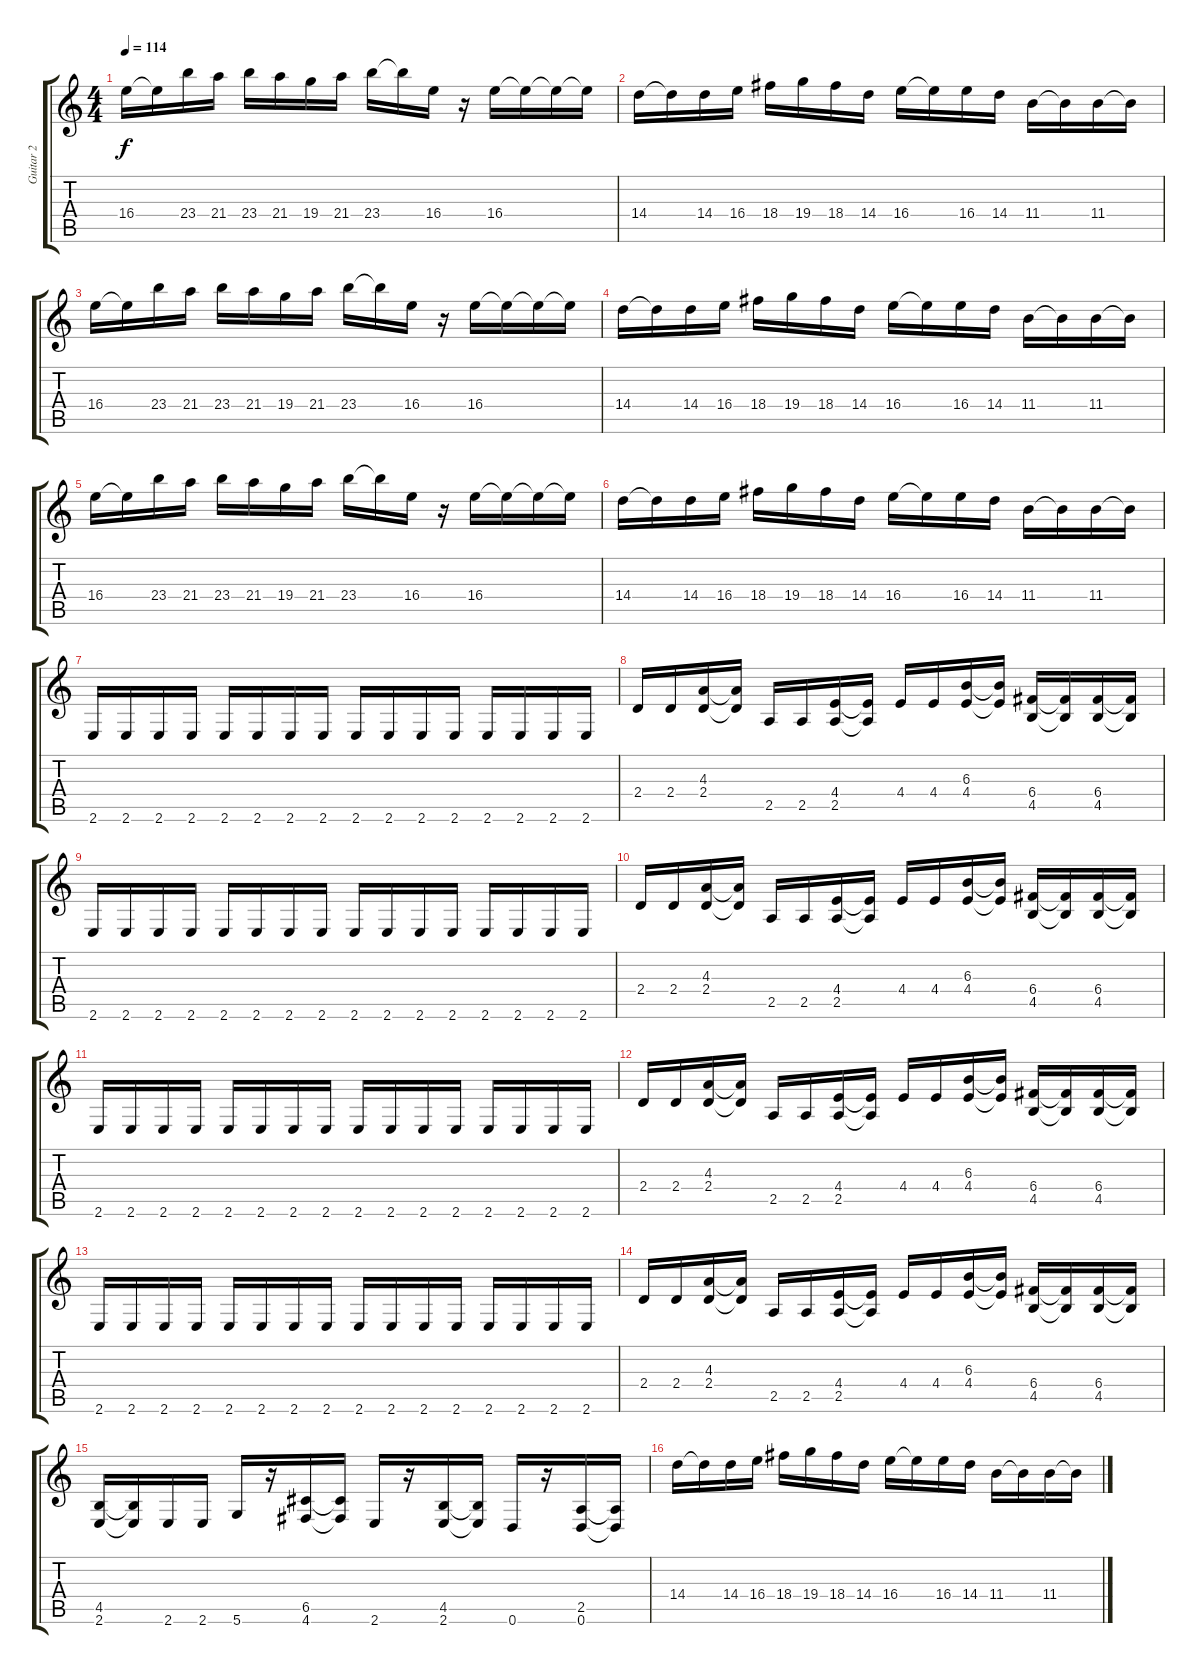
\track ("Guitar 2" "Guitar 2") {instrument distortionguitar}
\staff {score tabs}
\tuning (D4 A3 F3 C3 G2 D2) {hide}
\ts (4 4)
\tempo 114
\clef g2
\ks c
16.4.16{dy f} 16.4{t}.16 23.4.16 21.4.16 23.4.16 21.4.16 19.4.16 21.4.16 23.4.16 23.4{t}.16 16.4.16 r.16 16.4.16 16.4{t}.16 16.4{t}.16 16.4{t}.16 |
14.4.16 14.4{t}.16 14.4.16 16.4.16 18.4.16 19.4.16 18.4.16 14.4.16 16.4.16 16.4{t}.16 16.4.16 14.4.16 11.4.16 11.4{t}.16 11.4.16 11.4{t}.16 |
16.4.16 16.4{t}.16 23.4.16 21.4.16 23.4.16 21.4.16 19.4.16 21.4.16 23.4.16 23.4{t}.16 16.4.16 r.16 16.4.16 16.4{t}.16 16.4{t}.16 16.4{t}.16 |
14.4.16 14.4{t}.16 14.4.16 16.4.16 18.4.16 19.4.16 18.4.16 14.4.16 16.4.16 16.4{t}.16 16.4.16 14.4.16 11.4.16 11.4{t}.16 11.4.16 11.4{t}.16 |
16.4.16 16.4{t}.16 23.4.16 21.4.16 23.4.16 21.4.16 19.4.16 21.4.16 23.4.16 23.4{t}.16 16.4.16 r.16 16.4.16 16.4{t}.16 16.4{t}.16 16.4{t}.16 |
14.4.16 14.4{t}.16 14.4.16 16.4.16 18.4.16 19.4.16 18.4.16 14.4.16 16.4.16 16.4{t}.16 16.4.16 14.4.16 11.4.16 11.4{t}.16 11.4.16 11.4{t}.16 |
2.6.16 2.6.16 2.6.16 2.6.16 2.6.16 2.6.16 2.6.16 2.6.16 2.6.16 2.6.16 2.6.16 2.6.16 2.6.16 2.6.16 2.6.16 2.6.16 |
2.4.16 2.4.16 (4.3 2.4).16 (4.3{t} 2.4{t}).16 2.5.16 2.5.16 (4.4 2.5).16 (4.4{t} 2.5{t}).16 4.4.16 4.4.16 (6.3 4.4).16 (6.3{t} 4.4{t}).16 (6.4 4.5).16 (6.4{t} 4.5{t}).16 (6.4 4.5).16 (6.4{t} 4.5{t}).16 |
2.6.16 2.6.16 2.6.16 2.6.16 2.6.16 2.6.16 2.6.16 2.6.16 2.6.16 2.6.16 2.6.16 2.6.16 2.6.16 2.6.16 2.6.16 2.6.16 |
2.4.16 2.4.16 (4.3 2.4).16 (4.3{t} 2.4{t}).16 2.5.16 2.5.16 (4.4 2.5).16 (4.4{t} 2.5{t}).16 4.4.16 4.4.16 (6.3 4.4).16 (6.3{t} 4.4{t}).16 (6.4 4.5).16 (6.4{t} 4.5{t}).16 (6.4 4.5).16 (6.4{t} 4.5{t}).16 |
2.6.16 2.6.16 2.6.16 2.6.16 2.6.16 2.6.16 2.6.16 2.6.16 2.6.16 2.6.16 2.6.16 2.6.16 2.6.16 2.6.16 2.6.16 2.6.16 |
2.4.16 2.4.16 (4.3 2.4).16 (4.3{t} 2.4{t}).16 2.5.16 2.5.16 (4.4 2.5).16 (4.4{t} 2.5{t}).16 4.4.16 4.4.16 (6.3 4.4).16 (6.3{t} 4.4{t}).16 (6.4 4.5).16 (6.4{t} 4.5{t}).16 (6.4 4.5).16 (6.4{t} 4.5{t}).16 |
2.6.16 2.6.16 2.6.16 2.6.16 2.6.16 2.6.16 2.6.16 2.6.16 2.6.16 2.6.16 2.6.16 2.6.16 2.6.16 2.6.16 2.6.16 2.6.16 |
2.4.16 2.4.16 (4.3 2.4).16 (4.3{t} 2.4{t}).16 2.5.16 2.5.16 (4.4 2.5).16 (4.4{t} 2.5{t}).16 4.4.16 4.4.16 (6.3 4.4).16 (6.3{t} 4.4{t}).16 (6.4 4.5).16 (6.4{t} 4.5{t}).16 (6.4 4.5).16 (6.4{t} 4.5{t}).16 |
(4.5 2.6).16 (4.5{t} 2.6{t}).16 2.6.16 2.6.16 5.6.16 r.16 (6.5 4.6).16 (6.5{t} 4.6{t}).16 2.6.16 r.16 (4.5 2.6).16 (4.5{t} 2.6{t}).16 0.6.16 r.16 (2.5 0.6).16 (2.5{t} 0.6{t}).16 |
14.4.16 14.4{t}.16 14.4.16 16.4.16 18.4.16 19.4.16 18.4.16 14.4.16 16.4.16 16.4{t}.16 16.4.16 14.4.16 11.4.16 11.4{t}.16 11.4.16 11.4{t}.16
